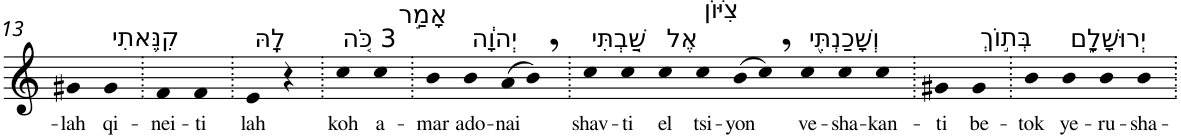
**kern	**text
*part1	*part1
*staff1	*staff1
*I"Piano	*
*I'Pno	*
!!LO:PB:g=z
*clefG2	*
*k[]	*
=13	=13
!	!LO:LY:b
4g#X	-lah
!LO:TX:a:t=קִנֵּ֥אתִי	!
!	!LO:LY:b
4g#	qi-
=14.	=14.
!	!LO:LY:b
4f	-nei-
!	!LO:LY:b
4f	-ti
=15.	=15.
!LO:TX:a:t=לָֽהּ	!
!	!LO:LY:b
4e	lah
4r	.
=16.	=16.
!LO:TX:a:t=3 כֹּ֚ה	!
!	!LO:LY:b
4cc	koh
!LO:TX:a:t=אָמַ֣ר	!
!	!LO:LY:b
4cc	a-
=17.	=17.
!	!LO:LY:b
4b	-mar
!LO:TX:a:t=יְהוָ֔ה	!
!	!LO:LY:b
4b	ado-
!	!LO:LY:b
(>8a	-nai
8b,)	.
=18.	=18.
!LO:TX:a:t=שַׁ֚בְתִּי	!
!	!LO:LY:b
4cc	shav-
!	!LO:LY:b
4cc	-ti
!LO:TX:a:t=אֶל	!
!	!LO:LY:b
4cc	el
!LO:TX:a:t=צִיּ֔וֹן	!
!	!LO:LY:b
4cc	tsi-
!	!LO:LY:b
(>8b	-yon
8cc,)	.
!LO:TX:a:t=וְשָׁכַנְתִּ֖י	!
!	!LO:LY:b
4cc	ve-
!	!LO:LY:b
4cc	-sha-
!	!LO:LY:b
4cc	-kan-
=19.	=19.
!	!LO:LY:b
4g#X	-ti
!LO:TX:a:t=בְּת֣וֹךְ	!
!	!LO:LY:b
4g#	be-
=20.	=20.
!	!LO:LY:b
4b	-tok
!LO:TX:a:t=יְרוּשָׁלִָ֑ם	!
!	!LO:LY:b
4b	ye-
!	!LO:LY:b
4b	-ru-
!	!LO:LY:b
4b	-sha-
=.	=.
*-	*-
